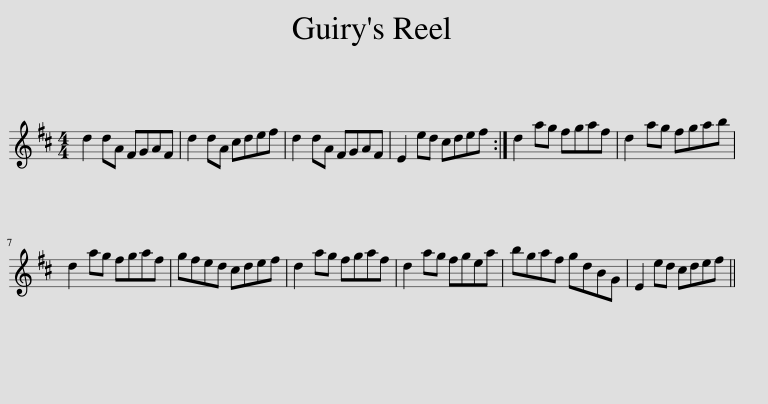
X:1
L:1/8
M:4/4
I:linebreak $
K:D
V:1 treble
V:1
 d2 dA FGAF | d2 dA cdef | d2 dA FGAF | E2 ed cdef :| d2 ag fgaf | %5
 d2 ag fgab |$ d2 ag fgaf | gfed cdef | d2 ag fgaf | d2 ag fgea | %10
 bgaf gdBG | E2 ed cdef || %12
